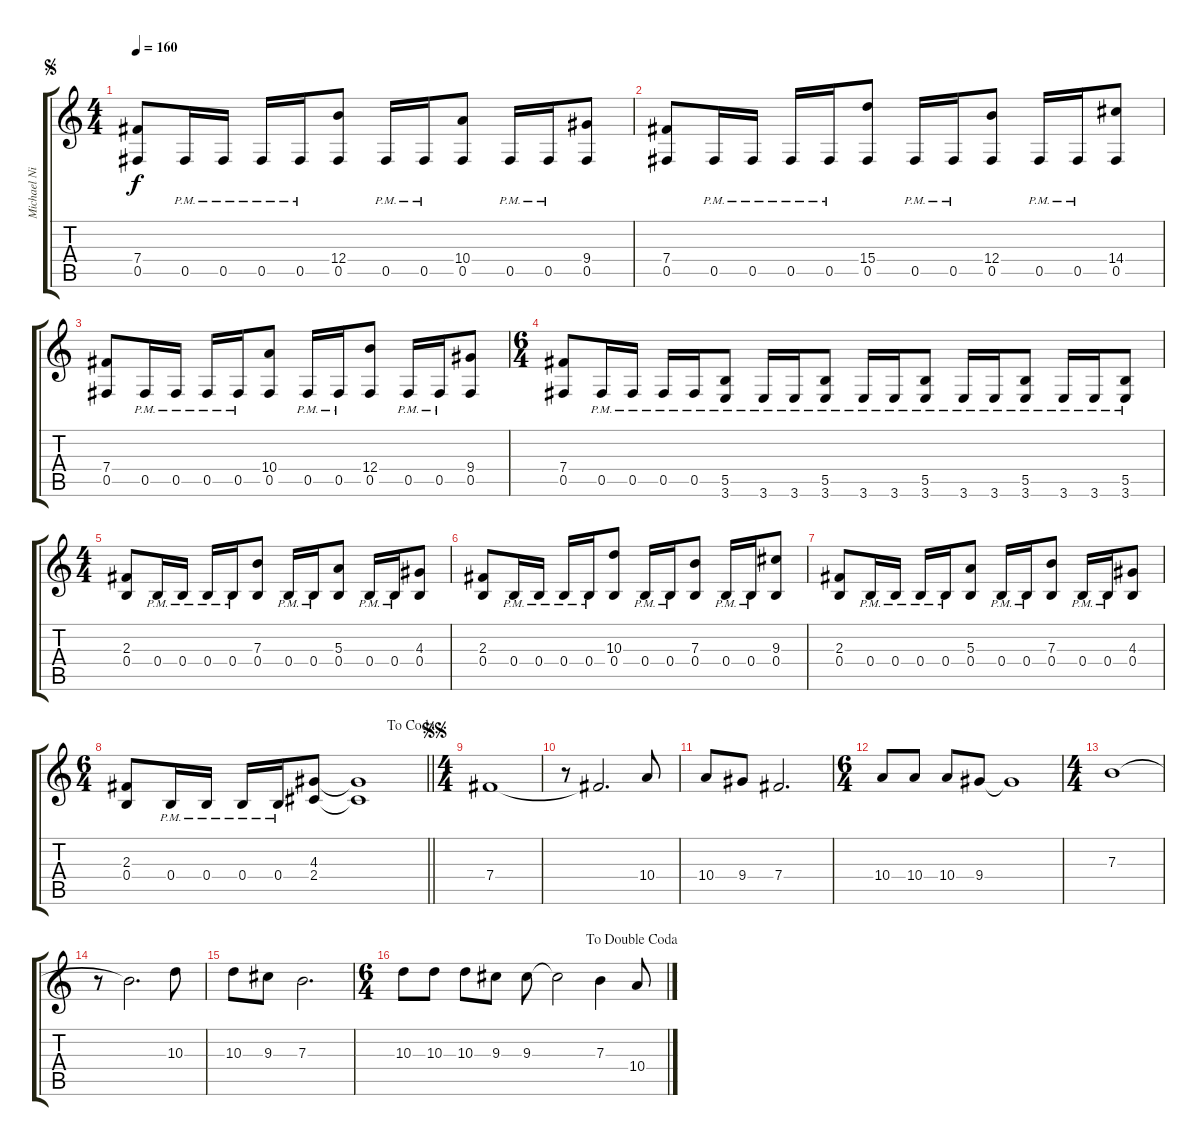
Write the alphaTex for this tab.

\track ("Michael Niklasson" "Michael Ni") {instrument overdrivenguitar}
\staff {score tabs}
\tuning (Db4 Ab3 E3 B2 Gb2 Db2) {hide}
\ts (4 4)
\jump segno
\tempo 160
\clef g2
\ks c
(7.4 0.5).8{dy f} 0.5{pm}.16 0.5{pm}.16 0.5{pm}.16 0.5{pm}.16 (12.4 0.5).8 0.5{pm}.16 0.5{pm}.16 (10.4 0.5).8 0.5{pm}.16 0.5{pm}.16 (9.4 0.5).8 |
(7.4 0.5).8 0.5{pm}.16 0.5{pm}.16 0.5{pm}.16 0.5{pm}.16 (15.4 0.5).8 0.5{pm}.16 0.5{pm}.16 (12.4 0.5).8 0.5{pm}.16 0.5{pm}.16 (14.4 0.5).8 |
(7.4 0.5).8 0.5{pm}.16 0.5{pm}.16 0.5{pm}.16 0.5{pm}.16 (10.4 0.5).8 0.5{pm}.16 0.5{pm}.16 (12.4 0.5).8 0.5{pm}.16 0.5{pm}.16 (9.4 0.5).8 |
\ts (6 4)
(7.4 0.5).8 0.5{pm}.16 0.5{pm}.16 0.5{pm}.16 0.5{pm}.16 (5.5{pm} 3.6{pm}).8 3.6{pm}.16 3.6{pm}.16 (5.5{pm} 3.6{pm}).8 3.6{pm}.16 3.6{pm}.16 (5.5{pm} 3.6{pm}).8 3.6{pm}.16 3.6{pm}.16 (5.5{pm} 3.6{pm}).8 3.6{pm}.16 3.6{pm}.16 (5.5{pm} 3.6{pm}).8 |
\ts (4 4)
(2.3 0.4).8 0.4{pm}.16 0.4{pm}.16 0.4{pm}.16 0.4{pm}.16 (7.3 0.4).8 0.4{pm}.16 0.4{pm}.16 (5.3 0.4).8 0.4{pm}.16 0.4{pm}.16 (4.3 0.4).8 |
(2.3 0.4).8 0.4{pm}.16 0.4{pm}.16 0.4{pm}.16 0.4{pm}.16 (10.3 0.4).8 0.4{pm}.16 0.4{pm}.16 (7.3 0.4).8 0.4{pm}.16 0.4{pm}.16 (9.3 0.4).8 |
(2.3 0.4).8 0.4{pm}.16 0.4{pm}.16 0.4{pm}.16 0.4{pm}.16 (5.3 0.4).8 0.4{pm}.16 0.4{pm}.16 (7.3 0.4).8 0.4{pm}.16 0.4{pm}.16 (4.3 0.4).8 |
\ts (6 4)
\jump dacoda
\barLineRight lightlight
(2.3 0.4).8 0.4{pm}.16 0.4{pm}.16 0.4{pm}.16 0.4{pm}.16 (4.3 2.4).8 (4.3{t} 2.4{t}).1 |
\ts (4 4)
\jump segnosegno
7.4.1 |
r.8 7.4{t}.2{d} 10.4.8 |
10.4.8 9.4.8 7.4.2{d} |
\ts (6 4)
10.4.8 10.4.8 10.4.8 9.4.8 9.4{t}.1 |
\ts (4 4)
7.3.1 |
r.8 7.3{t}.2{d} 10.3.8 |
10.3.8 9.3.8 7.3.2{d} |
\ts (6 4)
\jump dadoublecoda
10.3.8 10.3.8 10.3.8 9.3.8 9.3.8 9.3{t}.2 7.3.4 10.4.8
